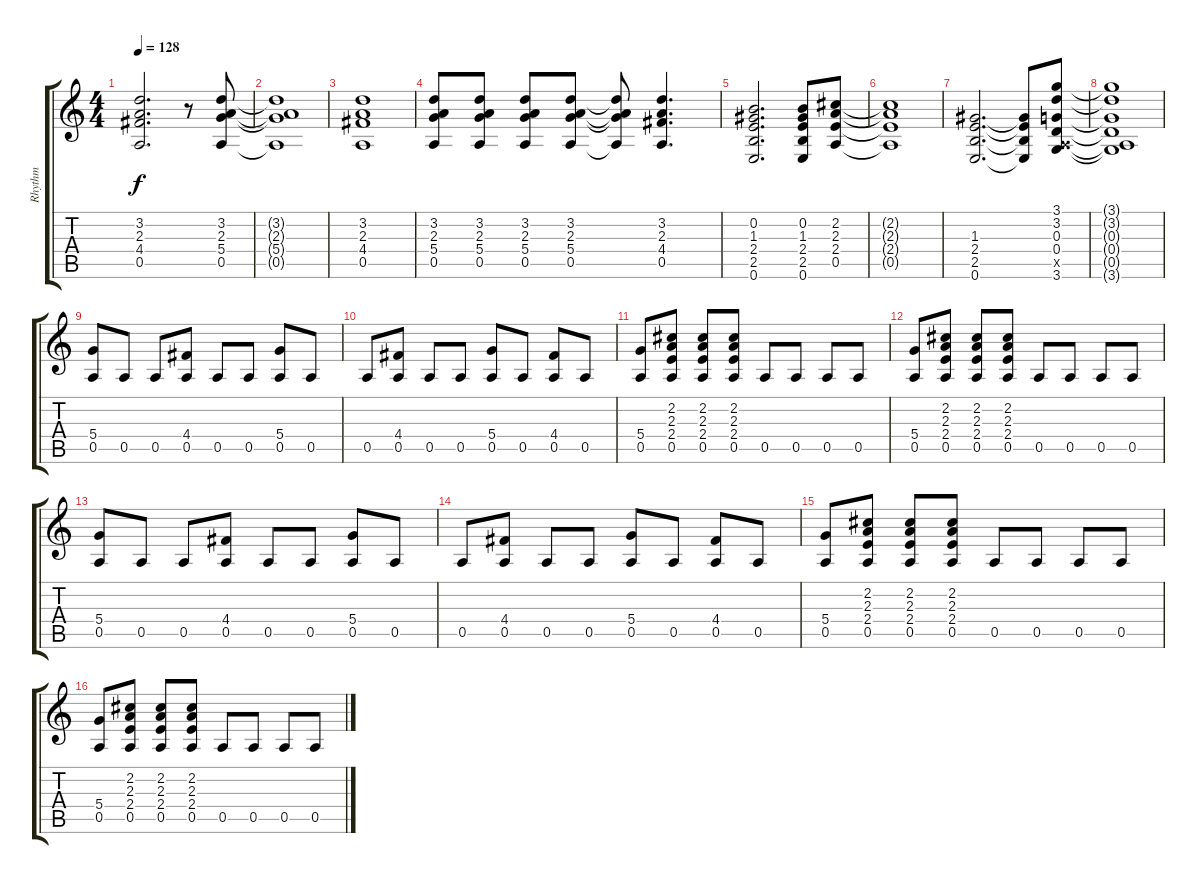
\track ("Rhythm" "Rhythm") {instrument overdrivenguitar}
\staff {score tabs}
\tuning (E4 B3 G3 D3 A2 E2) {hide}
\ts (4 4)
\tempo 128
\clef g2
\ks c
(3.2 2.3 4.4 0.5).2{d dy f} r.8 (3.2 2.3 5.4 0.5).8 |
(3.2{t} 2.3{t} 5.4{t} 0.5{t}).1 |
(3.2 2.3 4.4 0.5).1 |
(3.2 2.3 5.4 0.5).8 (3.2 2.3 5.4 0.5).8 (3.2 2.3 5.4 0.5).8 (3.2 2.3 5.4 0.5).8 (3.2{t} 2.3{t} 5.4{t} 0.5{t}).8 (3.2 2.3 4.4 0.5).4{d} |
(0.2 1.3 2.4 2.5 0.6).2{d} (0.2 1.3 2.4 2.5 0.6).8 (2.2 2.3 2.4 0.5).8 |
(2.2{t} 2.3{t} 2.4{t} 0.5{t}).1 |
(1.3 2.4 2.5 0.6).2{d} (1.3{t} 2.4{t} 2.5{t} 0.6{t}).8 (3.1 3.2 0.3 0.4 0.5{x} 3.6).8 |
(3.1{t} 3.2{t} 0.3{t} 0.4{t} 0.5{t} 3.6{t}).1 |
(5.4 0.5).8 0.5.8 0.5.8 (4.4 0.5).8 0.5.8 0.5.8 (5.4 0.5).8 0.5.8 |
0.5.8 (4.4 0.5).8 0.5.8 0.5.8 (5.4 0.5).8 0.5.8 (4.4 0.5).8 0.5.8 |
(5.4 0.5).8 (2.2 2.3 2.4 0.5).8 (2.2 2.3 2.4 0.5).8 (2.2 2.3 2.4 0.5).8 0.5.8 0.5.8 0.5.8 0.5.8 |
(5.4 0.5).8 (2.2 2.3 2.4 0.5).8 (2.2 2.3 2.4 0.5).8 (2.2 2.3 2.4 0.5).8 0.5.8 0.5.8 0.5.8 0.5.8 |
(5.4 0.5).8 0.5.8 0.5.8 (4.4 0.5).8 0.5.8 0.5.8 (5.4 0.5).8 0.5.8 |
0.5.8 (4.4 0.5).8 0.5.8 0.5.8 (5.4 0.5).8 0.5.8 (4.4 0.5).8 0.5.8 |
(5.4 0.5).8 (2.2 2.3 2.4 0.5).8 (2.2 2.3 2.4 0.5).8 (2.2 2.3 2.4 0.5).8 0.5.8 0.5.8 0.5.8 0.5.8 |
(5.4 0.5).8 (2.2 2.3 2.4 0.5).8 (2.2 2.3 2.4 0.5).8 (2.2 2.3 2.4 0.5).8 0.5.8 0.5.8 0.5.8 0.5.8
